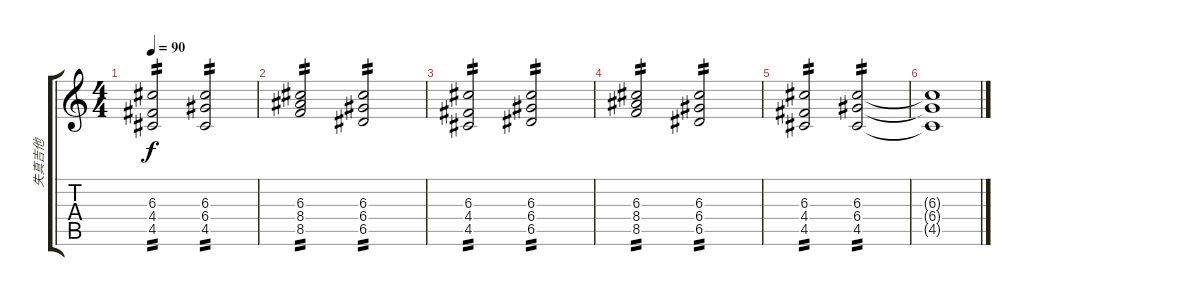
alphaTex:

\track ("失真吉他" "失真吉他") {instrument distortionguitar}
\staff {score tabs}
\tuning (E4 B3 G3 D3 A2 E2) {hide}
\ts (4 4)
\tempo 90
\clef g2
\ks c
(6.3 4.4 4.5).2{tp 2 dy f} (6.3 6.4 4.5).2{tp 2} |
(6.3 8.4 8.5).2{tp 2} (6.3 6.4 6.5).2{tp 2} |
(6.3 4.4 4.5).2{tp 2} (6.3 6.4 6.5).2{tp 2} |
(6.3 8.4 8.5).2{tp 2} (6.3 6.4 6.5).2{tp 2} |
(6.3 4.4 4.5).2{tp 2} (6.3 6.4 4.5).2{tp 2 volume 13} |
(6.3{t} 6.4{t} 4.5{t}).1
